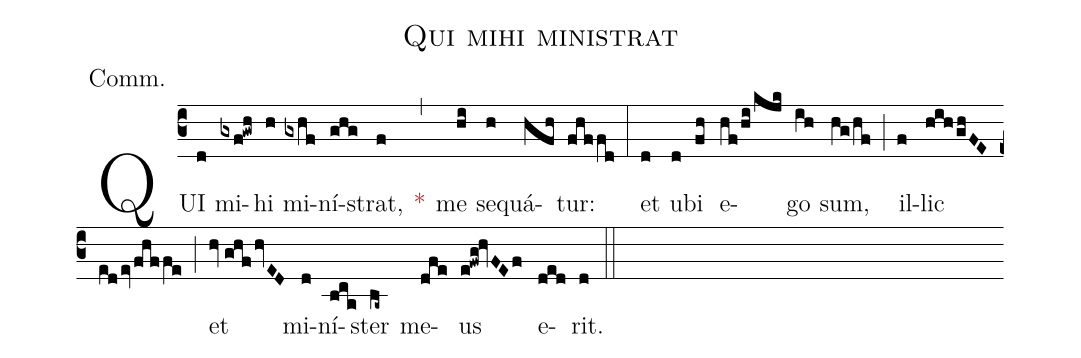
name:Qui mihi ministrat;
annotation:Comm.;
mode:V.;
office-part:Communion;
%%
(c3) QUI(d) mi(gxf!gwh)hi(h) mi(gxhf)ní(ghg)strat,(f) <v>\red{*}</v>(,) me(hi) se(h)quá(hfh)tur:(fhffd) (:) et(d) u(d)bi(fh) e(hf/hi/kjk)go(ih) sum,(hg/hf) (;) il(f)lic(hih/ghFEedevfhffe) (;) et(hv//ghfhvED) mi(d)ní(bca)ster(ba~) me(dfe)us(e!fwg!hvFEf) e(ded)rit.(d) (::)
